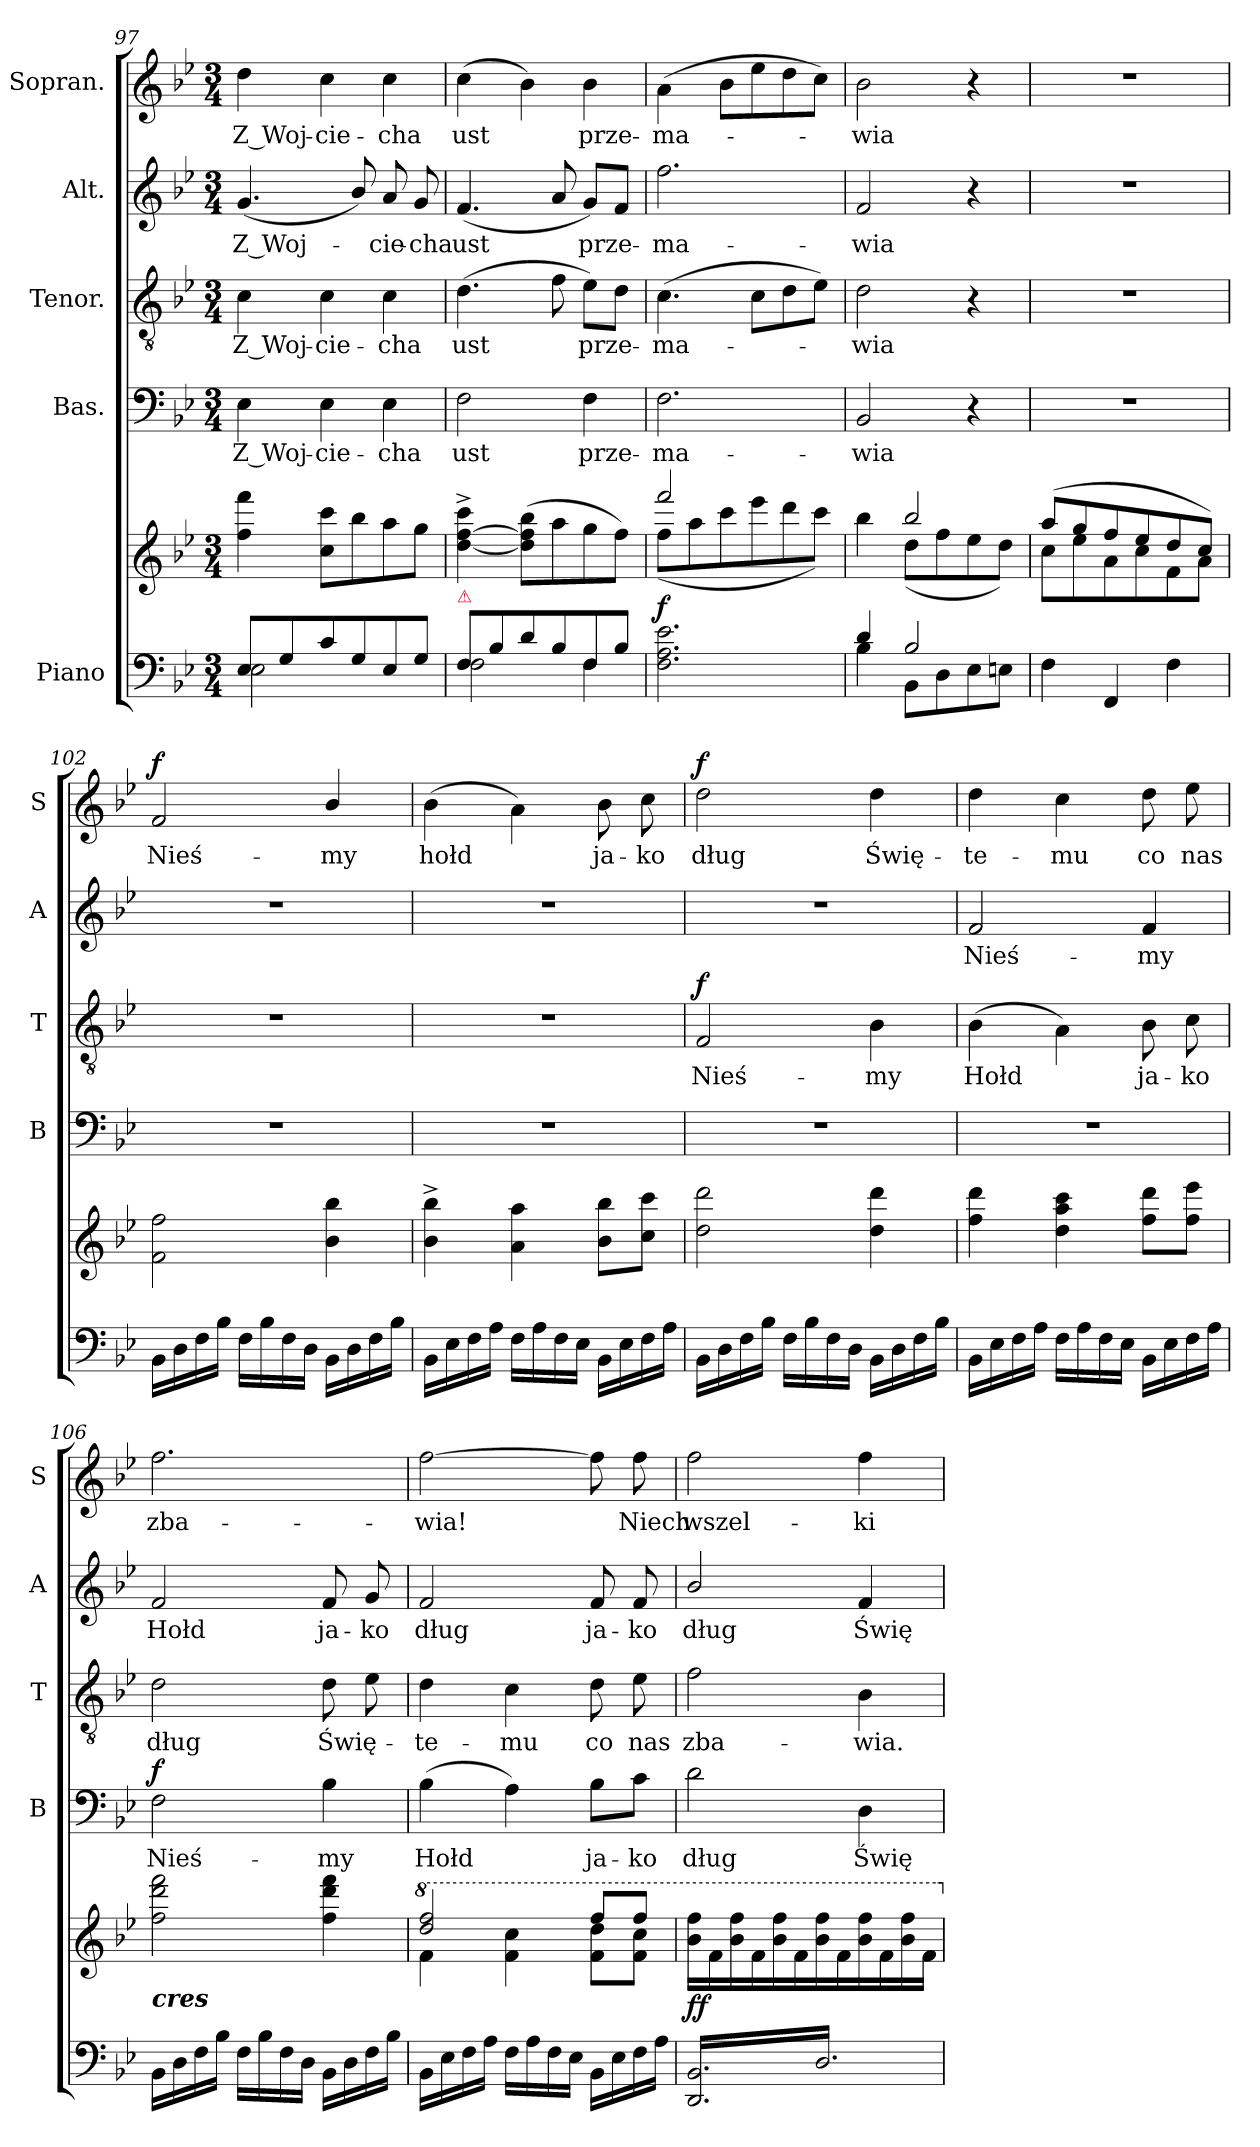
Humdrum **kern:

**kern	**kern	**dynam	**kern	**text	**dynam	**kern	**text	**dynam	**kern	**text	**kern	**text	**dynam
*part5	*part5	*part5	*part4	*part4	*part4	*part3	*part3	*part3	*part2	*part2	*part1	*part1	*part1
*staff6	*staff5	*staff5/6	*staff4	*staff4	*staff4	*staff3	*staff3	*staff3	*staff2	*staff2	*staff1	*staff1	*staff1
*I"Piano	*	*	*I"Bas.	*	*	*I"Tenor.	*	*	*I"Alt.	*	*I"Sopran.	*	*
*	*	*	*I'B	*	*	*I'T	*	*	*I'A	*	*I'S	*	*
*clefF4	*clefG2	*	*clefF4	*	*	*clefGv2	*	*	*clefG2	*	*clefG2	*	*
*k[b-e-]	*k[b-e-]	*	*k[b-e-]	*	*	*k[b-e-]	*	*	*k[b-e-]	*	*k[b-e-]	*	*
*B-:	*B-:	*	*B-:	*	*	*B-:	*	*	*B-:	*	*B-:	*	*
*M3/4	*M3/4	*	*M3/4	*	*	*M3/4	*	*	*M3/4	*	*M3/4	*	*
=97	=97	=97	=97	=97	=97	=97	=97	=97	=97	=97	=97	=97	=97
!LO:N:vis=2	!	!	!	!	!	!	!	!	!	!	!	!	!
*^	*	*	*	*	*	*	*	*	*	*	*	*	*
8E-/	2E-\	4ff\ 4fff\	.	4E-\	Z Woj-	.	4c\	Z Woj-	.	(4.g/	Z Woj-	4dd\	Z Woj-	.
8G/	.	.	.	.	.	.	.	.	.	.	.	.	.	.
8c/	.	8cc\ 8ccc\L	.	4E-\	-cie-	.	4c\	-cie-	.	.	.	4cc\	-cie-	.
8G/	.	8bb-\	.	.	.	.	.	.	.	8b-/)	.	.	.	.
8E-/	4ryy	8aa\	.	4E-\	-cha	.	4c\	-cha	.	8a/	-cie-	4cc\	-cha	.
8G/J	.	8gg\J	.	.	.	.	.	.	.	8g/	-cha	.	.	.
=98	=98	=98	=98	=98	=98	=98	=98	=98	=98	=98	=98	=98	=98	=98
!LO:TX:a:color=crimson:t=⚠	!	!	!	!	!	!	!	!	!	!	!	!	!	!
8F/L	2F\	[4dd^\ [4ff^\ 4ccc^\	.	2F\	ust	.	(4.d\	ust	.	(4.f/	ust	(4cc\	ust	.
8B-/	.	.	.	.	.	.	.	.	.	.	.	.	.	.
8d/	.	(8dd]\ 8ff]\ 8bb-\L	.	.	.	.	.	.	.	.	.	4b-\)	.	.
8B-/	.	8aa\	.	.	.	.	8f\	.	.	8a/	.	.	.	.
8F/	4F\	8gg\	.	4F\	prze-	.	8e-\L)	prze-	.	8g/L)	prze-	4b-\	prze-	.
8B-/J	.	8ff\J)	.	.	.	.	8d\J	.	.	8f/J	.	.	.	.
*v	*v	*	*	*	*	*	*	*	*	*	*	*	*	*
=99	=99	=99	=99	=99	=99	=99	=99	=99	=99	=99	=99	=99	=99
*	*^	*	*	*	*	*	*	*	*	*	*	*	*
2.F\ 2.A\ 2.e-\	2fff/	(8ff\L	f	2.F\	-ma-	.	(4.c\	-ma-	.	2.ff\	-ma-	(4a\	-ma-	.
.	.	8aa\	.	.	.	.	.	.	.	.	.	.	.	.
.	.	8ccc\	.	.	.	.	.	.	.	.	.	8b-\L	.	.
.	.	8eee-\	.	.	.	.	8c\L	.	.	.	.	8ee-\	.	.
.	4ryy	8ddd\	.	.	.	.	8d\	.	.	.	.	8dd\	.	.
.	.	8ccc\J)	.	.	.	.	8e-\J)	.	.	.	.	8cc\J)	.	.
=100	=100	=100	=100	=100	=100	=100	=100	=100	=100	=100	=100	=100	=100	=100
*^	*	*	*	*	*	*	*	*	*	*	*	*	*	*
4d/	4B-\	4ryy	4bb-\	.	2BB-/	-wia	.	2d\	-wia	.	2f/	-wia	2b-\	-wia	.
2B-/	8BB-\L	2bb-/	(8dd\L	.	.	.	.	.	.	.	.	.	.	.	.
.	8D\	.	8ff\	.	.	.	.	.	.	.	.	.	.	.	.
.	8E-\	.	8ee-\	.	4r	.	.	4r	.	.	4r	.	4r	.	.
.	8En\J	.	8dd\J)	.	.	.	.	.	.	.	.	.	.	.	.
*v	*v	*	*	*	*	*	*	*	*	*	*	*	*	*	*
=101	=101	=101	=101	=101	=101	=101	=101	=101	=101	=101	=101	=101	=101	=101
4F\	(8aa/L	8cc\L	.	2.r	.	.	2.r	.	.	2.r	.	2.r	.	.
.	8gg/	8ee-\	.	.	.	.	.	.	.	.	.	.	.	.
4FF/	8ff/	8a\	.	.	.	.	.	.	.	.	.	.	.	.
.	8ee-/	8cc\	.	.	.	.	.	.	.	.	.	.	.	.
4F\	8dd/	8f\	.	.	.	.	.	.	.	.	.	.	.	.
.	8cc/J)	8a\J	.	.	.	.	.	.	.	.	.	.	.	.
=102	=102	=102	=102	=102	=102	=102	=102	=102	=102	=102	=102	=102	=102	=102
!	!	!	!	!	!	!	!	!	!	!	!	!	!	!LO:DY:a
*	*v	*v	*	*	*	*	*	*	*	*	*	*	*	*
16BB-\LL	2f\ 2ff\	.	2.r	.	.	2.r	.	.	2.r	.	2f/	Nieś-	f
16D\	.	.	.	.	.	.	.	.	.	.	.	.	.
16F\	.	.	.	.	.	.	.	.	.	.	.	.	.
16B-\JJ	.	.	.	.	.	.	.	.	.	.	.	.	.
16F\LL	.	.	.	.	.	.	.	.	.	.	.	.	.
16B-\	.	.	.	.	.	.	.	.	.	.	.	.	.
16F\	.	.	.	.	.	.	.	.	.	.	.	.	.
16D\JJ	.	.	.	.	.	.	.	.	.	.	.	.	.
16BB-\LL	4b-\ 4bb-\	.	.	.	.	.	.	.	.	.	4b-/	-my	.
16D\	.	.	.	.	.	.	.	.	.	.	.	.	.
16F\	.	.	.	.	.	.	.	.	.	.	.	.	.
16B-\JJ	.	.	.	.	.	.	.	.	.	.	.	.	.
=103	=103	=103	=103	=103	=103	=103	=103	=103	=103	=103	=103	=103	=103
16BB-\LL	4b-^\ 4bb-^\	.	2.r	.	.	2.r	.	.	2.r	.	(4b-\	hołd	.
16E-\	.	.	.	.	.	.	.	.	.	.	.	.	.
16F\	.	.	.	.	.	.	.	.	.	.	.	.	.
16A\JJ	.	.	.	.	.	.	.	.	.	.	.	.	.
16F\LL	4a\ 4aa\	.	.	.	.	.	.	.	.	.	4a\)	.	.
16A\	.	.	.	.	.	.	.	.	.	.	.	.	.
16F\	.	.	.	.	.	.	.	.	.	.	.	.	.
16E-\JJ	.	.	.	.	.	.	.	.	.	.	.	.	.
16BB-\LL	8b-\ 8bb-\L	.	.	.	.	.	.	.	.	.	8b-\	ja-	.
16E-\	.	.	.	.	.	.	.	.	.	.	.	.	.
16F\	8cc\ 8ccc\J	.	.	.	.	.	.	.	.	.	8cc\	-ko	.
16A\JJ	.	.	.	.	.	.	.	.	.	.	.	.	.
=104	=104	=104	=104	=104	=104	=104	=104	=104	=104	=104	=104	=104	=104
!	!	!	!	!	!	!	!	!LO:DY:a	!	!	!	!	!LO:DY:a
16BB-\LL	2dd\ 2ddd\	.	2.r	.	.	2F/	Nieś-	f	2.r	.	2dd\	dług	f
16D\	.	.	.	.	.	.	.	.	.	.	.	.	.
16F\	.	.	.	.	.	.	.	.	.	.	.	.	.
16B-\JJ	.	.	.	.	.	.	.	.	.	.	.	.	.
16F\LL	.	.	.	.	.	.	.	.	.	.	.	.	.
16B-\	.	.	.	.	.	.	.	.	.	.	.	.	.
16F\	.	.	.	.	.	.	.	.	.	.	.	.	.
16D\JJ	.	.	.	.	.	.	.	.	.	.	.	.	.
16BB-\LL	4dd\ 4ddd\	.	.	.	.	4B-\	-my	.	.	.	4dd\	Świę-	.
16D\	.	.	.	.	.	.	.	.	.	.	.	.	.
16F\	.	.	.	.	.	.	.	.	.	.	.	.	.
16B-\JJ	.	.	.	.	.	.	.	.	.	.	.	.	.
=105	=105	=105	=105	=105	=105	=105	=105	=105	=105	=105	=105	=105	=105
16BB-\LL	4ff\ 4ddd\	.	2.r	.	.	(4B-\	Hołd	.	2f/	Nieś-	4dd\	-te-	.
16E-\	.	.	.	.	.	.	.	.	.	.	.	.	.
16F\	.	.	.	.	.	.	.	.	.	.	.	.	.
16A\JJ	.	.	.	.	.	.	.	.	.	.	.	.	.
16F\LL	4dd\ 4aa\ 4ccc\	.	.	.	.	4A\)	.	.	.	.	4cc\	-mu	.
16A\	.	.	.	.	.	.	.	.	.	.	.	.	.
16F\	.	.	.	.	.	.	.	.	.	.	.	.	.
16E-\JJ	.	.	.	.	.	.	.	.	.	.	.	.	.
16BB-\LL	8ff\ 8ddd\L	.	.	.	.	8B-\	ja-	.	4f/	-my	8dd\	co	.
16E-\	.	.	.	.	.	.	.	.	.	.	.	.	.
16F\	8ff\ 8eee-\J	.	.	.	.	8c\	-ko	.	.	.	8ee-\	nas	.
16A\JJ	.	.	.	.	.	.	.	.	.	.	.	.	.
=106	=106	=106	=106	=106	=106	=106	=106	=106	=106	=106	=106	=106	=106
!	!LO:TX:c:Bi:t=cres	!	!	!	!	!	!	!	!	!	!	!	!
!	!	!	!	!	!LO:DY:a	!	!	!	!	!	!	!	!
16BB-\LL	2ff\ 2ddd\ 2fff\	.	2F\	Nieś-	f	2d\	dług	.	2f/	Hołd	2.ff\	zba-	.
16D\	.	.	.	.	.	.	.	.	.	.	.	.	.
16F\	.	.	.	.	.	.	.	.	.	.	.	.	.
16B-\JJ	.	.	.	.	.	.	.	.	.	.	.	.	.
16F\LL	.	.	.	.	.	.	.	.	.	.	.	.	.
16B-\	.	.	.	.	.	.	.	.	.	.	.	.	.
16F\	.	.	.	.	.	.	.	.	.	.	.	.	.
16D\JJ	.	.	.	.	.	.	.	.	.	.	.	.	.
16BB-\LL	4ff\ 4ddd\ 4fff\	.	4B-\	-my	.	8d\	Świę-	.	8f/	ja-	.	.	.
16D\	.	.	.	.	.	.	.	.	.	.	.	.	.
16F\	.	.	.	.	.	8e-\	.	.	8g/	-ko	.	.	.
16B-\JJ	.	.	.	.	.	.	.	.	.	.	.	.	.
=107	=107	=107	=107	=107	=107	=107	=107	=107	=107	=107	=107	=107	=107
*	*8va	*	*	*	*	*	*	*	*	*	*	*	*
*	*^	*	*	*	*	*	*	*	*	*	*	*	*
16BB-\LL	2ddd/ 2fff/	4ff\	.	(4B-\	Hołd	.	4d\	-te-	.	2f/	dług	[2ff\	-wia!	.
16E-\	.	.	.	.	.	.	.	.	.	.	.	.	.	.
16F\	.	.	.	.	.	.	.	.	.	.	.	.	.	.
16A\JJ	.	.	.	.	.	.	.	.	.	.	.	.	.	.
16F\LL	.	4ff\ 4ccc\	.	4A\)	.	.	4c\	-mu	.	.	.	.	.	.
16A\	.	.	.	.	.	.	.	.	.	.	.	.	.	.
16F\	.	.	.	.	.	.	.	.	.	.	.	.	.	.
16E-\JJ	.	.	.	.	.	.	.	.	.	.	.	.	.	.
16BB-\LL	8fff/L	8ff\ 8ddd\L	.	8B-\L	ja-	.	8d\	co	.	8f/	ja-	8ff\]	.	.
16E-\	.	.	.	.	.	.	.	.	.	.	.	.	.	.
16F\	8fff/J	8ff\ 8ccc\J	.	8c\J	-ko	.	8e-\	nas	.	8f/	-ko	8ff\	Niech	.
16A\JJ	.	.	.	.	.	.	.	.	.	.	.	.	.	.
*	*v	*v	*	*	*	*	*	*	*	*	*	*	*	*
=108	=108	=108	=108	=108	=108	=108	=108	=108	=108	=108	=108	=108	=108
*tremolo	*	*	*	*	*	*	*	*	*	*	*	*	*
16DD/ 16BB-/LL	16bb-\ 16fff\LL	ff	2d\	dług	.	2f\	zba-	.	2b-/	dług	2ff\	wszel-	.
16D/	16ff\	.	.	.	.	.	.	.	.	.	.	.	.
16DD/ 16BB-/	16bb-\ 16fff\	.	.	.	.	.	.	.	.	.	.	.	.
16D/	16ff\	.	.	.	.	.	.	.	.	.	.	.	.
16DD/ 16BB-/	16bb-\ 16fff\	.	.	.	.	.	.	.	.	.	.	.	.
16D/	16ff\	.	.	.	.	.	.	.	.	.	.	.	.
16DD/ 16BB-/	16bb-\ 16fff\	.	.	.	.	.	.	.	.	.	.	.	.
16D/	16ff\	.	.	.	.	.	.	.	.	.	.	.	.
16DD/ 16BB-/	16bb-\ 16fff\	.	4D\	Świę-	.	4B-\	-wia.	.	4f/	Świę-	4ff\	-ki	.
16D/	16ff\	.	.	.	.	.	.	.	.	.	.	.	.
16DD/ 16BB-/	16bb-\ 16fff\	.	.	.	.	.	.	.	.	.	.	.	.
16D/JJ	16ff\JJ	.	.	.	.	.	.	.	.	.	.	.	.
*Xtremolo	*	*	*	*	*	*	*	*	*	*	*	*	*
.	.	.	.	.	.	.	.	.	.	.	.	.	.
.	.	.	.	.	.	.	.	.	.	.	.	.	.
.	.	.	.	.	.	.	.	.	.	.	.	.	.
.	.	.	.	.	.	.	.	.	.	.	.	.	.
.	.	.	.	.	.	.	.	.	.	.	.	.	.
.	.	.	.	.	.	.	.	.	.	.	.	.	.
*	*X8va	*	*	*	*	*	*	*	*	*	*	*	*
=	=	=	=	=	=	=	=	=	=	=	=	=	=
*-	*-	*-	*-	*-	*-	*-	*-	*-	*-	*-	*-	*-	*-
